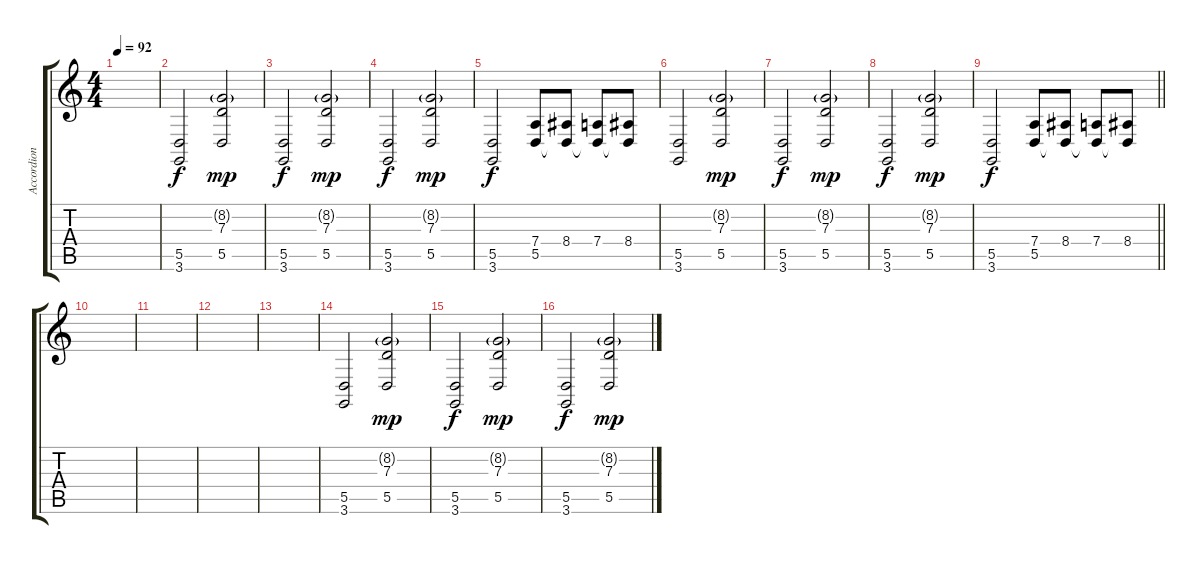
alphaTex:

\track ("Accordion" "Accordion") {instrument accordion}
\staff {score tabs}
\tuning (E4 B3 G3 D3 A2 E2) {hide}
\ts (4 4)
\tempo 92
\clef g2
\ks c
|
(5.5 3.6).2 (8.2{g} 7.3 5.5).2{dy mp} |
(5.5 3.6).2{dy f} (8.2{g} 7.3 5.5).2{dy mp} |
(5.5 3.6).2{dy f} (8.2{g} 7.3 5.5).2{dy mp} |
(5.5 3.6).2{dy f} (7.4 5.5).8 (8.4 5.5{t}).8 (7.4 5.5{t}).8 (8.4 5.5{t}).8 |
(5.5 3.6).2 (8.2{g} 7.3 5.5).2{dy mp} |
(5.5 3.6).2{dy f} (8.2{g} 7.3 5.5).2{dy mp} |
(5.5 3.6).2{dy f} (8.2{g} 7.3 5.5).2{dy mp} |
\barLineRight lightlight
(5.5 3.6).2{dy f} (7.4 5.5).8 (8.4 5.5{t}).8 (7.4 5.5{t}).8 (8.4 5.5{t}).8 |
|
|
|
|
(5.5 3.6).2 (8.2{g} 7.3 5.5).2{dy mp} |
(5.5 3.6).2{dy f} (8.2{g} 7.3 5.5).2{dy mp} |
(5.5 3.6).2{dy f} (8.2{g} 7.3 5.5).2{dy mp}
